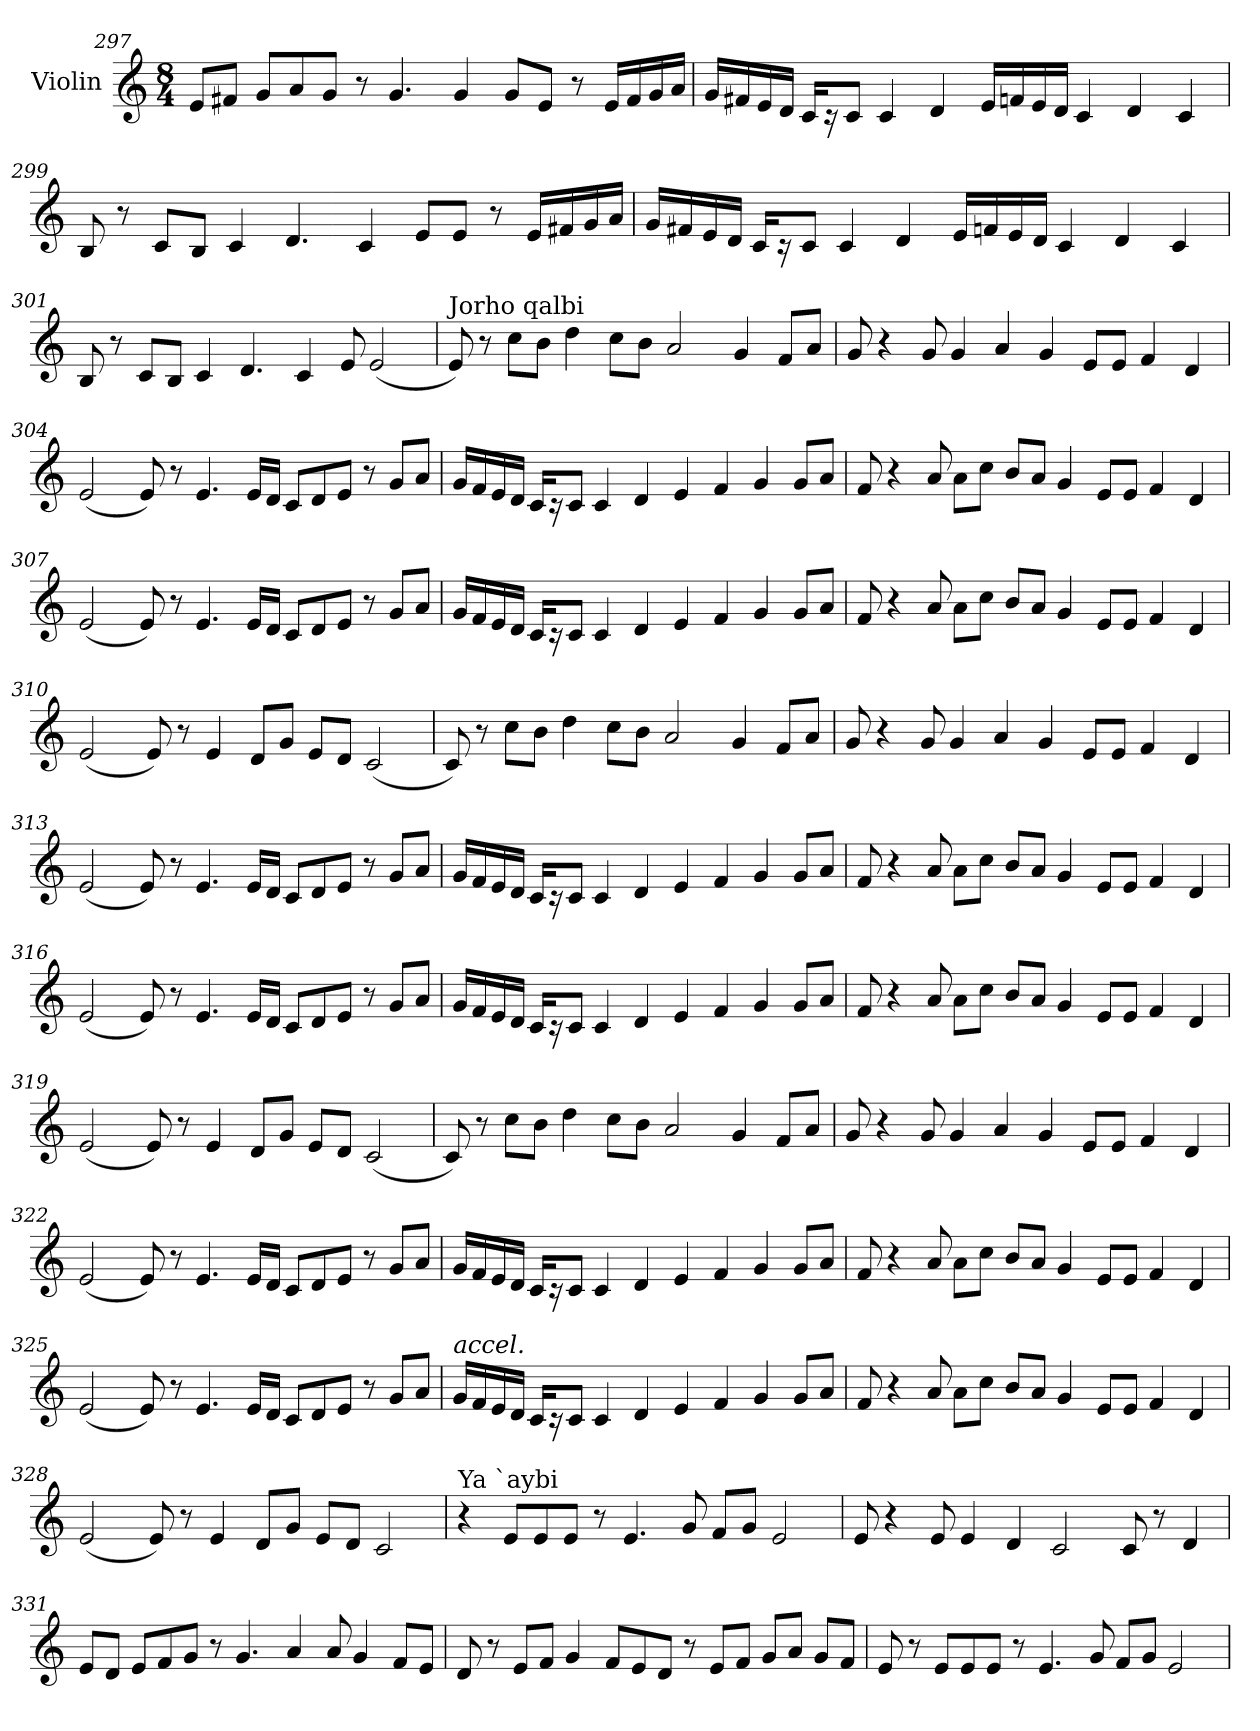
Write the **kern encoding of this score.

**kern
*part1
*staff1
*I"Violin
*clefG2
*k[]
*M8/4
=297
8e/L
8f#X/J
8g/L
8a/
8g/J
8r
4.g/
4g/
8g/L
8e/J
8r
16e/LL
16f#/
16g/
16a/JJ
!!LO:LB:g=z
=298
16g/LL
16f#X/
16e/
16d/JJ
16c/KL
16r
8c/J
4c/
4d/
16e/LL
16fn/
16e/
16d/JJ
4c/
4d/
4c/
=299
8B/
8r
8c/L
8B/J
4c/
4.d/
4c/
8e/L
8e/J
8r
16e/LL
16f#X/
16g/
16a/JJ
!!LO:LB:g=z
=300
16g/LL
16f#X/
16e/
16d/JJ
16c/KL
16r
8c/J
4c/
4d/
16e/LL
16fn/
16e/
16d/JJ
4c/
4d/
4c/
=301
8B/
8r
8c/L
8B/J
4c/
4.d/
4c/
8e/
(<2e/
!!LO:LB:g=z
=302
!LO:TX:a:t=Jorho qalbi
8e/)
8r
8cc\L
8b\J
4dd\
8cc\L
8b\J
2a/
4g/
8f/L
8a/J
=303
8g/
4r
8g/
4g/
4a/
4g/
8e/L
8e/J
4f/
4d/
!!LO:LB:g=z
=304
(<2e/
8e/)
8r
4.e/
16e/LL
16d/JJ
8c/L
8d/
8e/J
8r
8g/L
8a/J
=305
16g/LL
16f/
16e/
16d/JJ
16c/KL
16r
8c/J
4c/
4d/
4e/
4f/
4g/
8g/L
8a/J
!!LO:PB:g=z
=306
8f/
4r
8a/
8a\L
8cc\J
8b/L
8a/J
4g/
8e/L
8e/J
4f/
4d/
=307
(<2e/
8e/)
8r
4.e/
16e/LL
16d/JJ
8c/L
8d/
8e/J
8r
8g/L
8a/J
!!LO:LB:g=z
=308
16g/LL
16f/
16e/
16d/JJ
16c/KL
16r
8c/J
4c/
4d/
4e/
4f/
4g/
8g/L
8a/J
=309
8f/
4r
8a/
8a\L
8cc\J
8b/L
8a/J
4g/
8e/L
8e/J
4f/
4d/
!!LO:LB:g=z
=310
(<2e/
8e/)
8r
4e/
8d/L
8g/J
8e/L
8d/J
(<2c/
=311
8c/)
8r
8cc\L
8b\J
4dd\
8cc\L
8b\J
2a/
4g/
8f/L
8a/J
=312
8g/
4r
8g/
4g/
4a/
4g/
8e/L
8e/J
4f/
4d/
!!LO:LB:g=z
=313
(<2e/
8e/)
8r
4.e/
16e/LL
16d/JJ
8c/L
8d/
8e/J
8r
8g/L
8a/J
=314
16g/LL
16f/
16e/
16d/JJ
16c/KL
16r
8c/J
4c/
4d/
4e/
4f/
4g/
8g/L
8a/J
!!LO:LB:g=z
=315
8f/
4r
8a/
8a\L
8cc\J
8b/L
8a/J
4g/
8e/L
8e/J
4f/
4d/
=316
(<2e/
8e/)
8r
4.e/
16e/LL
16d/JJ
8c/L
8d/
8e/J
8r
8g/L
8a/J
!!LO:LB:g=z
=317
16g/LL
16f/
16e/
16d/JJ
16c/KL
16r
8c/J
4c/
4d/
4e/
4f/
4g/
8g/L
8a/J
=318
8f/
4r
8a/
8a\L
8cc\J
8b/L
8a/J
4g/
8e/L
8e/J
4f/
4d/
!!LO:LB:g=z
=319
(<2e/
8e/)
8r
4e/
8d/L
8g/J
8e/L
8d/J
(<2c/
=320
8c/)
8r
8cc\L
8b\J
4dd\
8cc\L
8b\J
2a/
4g/
8f/L
8a/J
=321
8g/
4r
8g/
4g/
4a/
4g/
8e/L
8e/J
4f/
4d/
!!LO:LB:g=z
=322
(<2e/
8e/)
8r
4.e/
16e/LL
16d/JJ
8c/L
8d/
8e/J
8r
8g/L
8a/J
=323
16g/LL
16f/
16e/
16d/JJ
16c/KL
16r
8c/J
4c/
4d/
4e/
4f/
4g/
8g/L
8a/J
!!LO:PB:g=z
=324
8f/
4r
8a/
8a\L
8cc\J
8b/L
8a/J
4g/
8e/L
8e/J
4f/
4d/
=325
(<2e/
8e/)
8r
4.e/
16e/LL
16d/JJ
8c/L
8d/
8e/J
8r
8g/L
8a/J
!!LO:LB:g=z
=326
!LO:TX:a:i:t=accel.
16g/LL
16f/
16e/
16d/JJ
16c/KL
16r
8c/J
4c/
4d/
4e/
4f/
4g/
8g/L
8a/J
=327
8f/
4r
8a/
8a\L
8cc\J
8b/L
8a/J
4g/
8e/L
8e/J
4f/
4d/
!!LO:LB:g=z
=328
(<2e/
8e/)
8r
4e/
8d/L
8g/J
8e/L
8d/J
2c/
=329
*MM100
!LO:TX:a:t=Ya `aybi
4r
8e/L
8e/
8e/J
8r
4.e/
8g/
8f/L
8g/J
2e/
=330
8e/
4r
8e/
4e/
4d/
2c/
8c/
8r
4d/
!!LO:LB:g=z
=331
8e/L
8d/J
8e/L
8f/
8g/J
8r
4.g/
4a/
8a/
4g/
8f/L
8e/J
=332
8d/
8r
8e/L
8f/J
4g/
8f/L
8e/
8d/J
8r
8e/L
8f/J
8g/L
8a/J
8g/L
8f/J
!!LO:LB:g=z
=333
8e/
8r
8e/L
8e/
8e/J
8r
4.e/
8g/
8f/L
8g/J
2e/
=
*-
